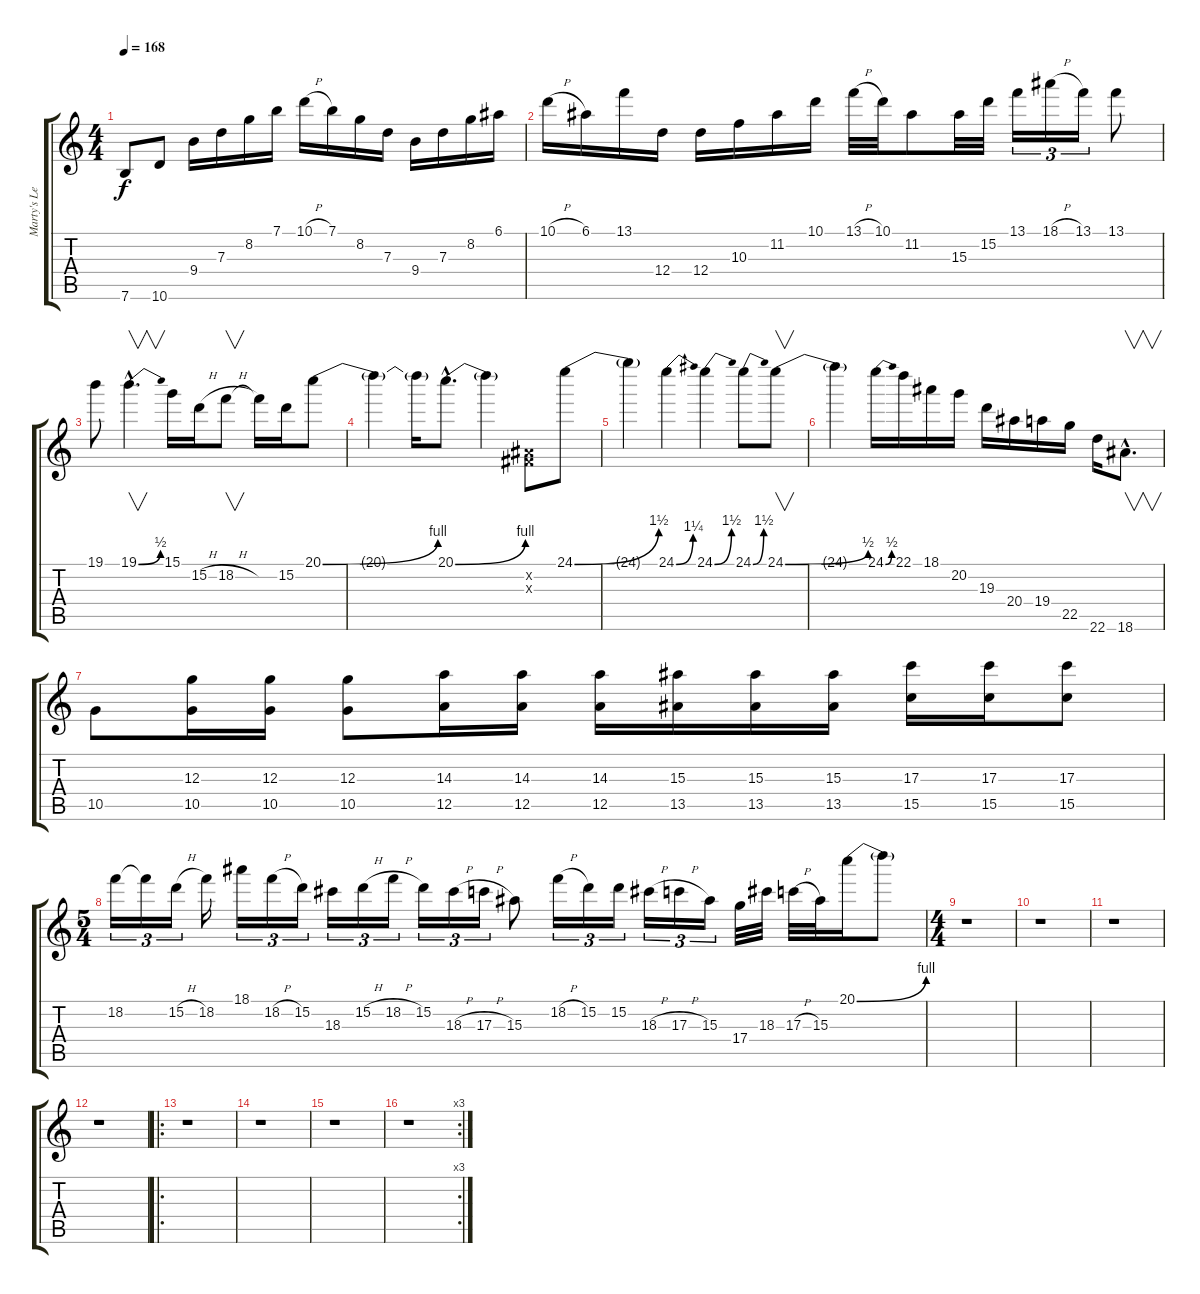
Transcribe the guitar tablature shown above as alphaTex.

\track ("Marty's Leads." "Marty's Le") {instrument distortionguitar}
\staff {score tabs}
\tuning (E4 B3 G3 D3 A2 E2) {hide}
\ts (4 4)
\tempo 168
\clef g2
\ks c
7.6.8{dy f} 10.6.8 9.4.16 7.3.16 8.2.16 7.1.16 10.1{h}.16 7.1.16 8.2.16 7.3.16 9.4.16 7.3.16 8.2.16 6.1.16 |
10.1{h}.16 6.1.16 13.1.16 12.4.16 12.4.16 10.3.16 11.2.16 10.1.16 13.1{h}.32 10.1.32 11.2.8 15.3.32 15.2.32 13.1.16{tu (3 2)} 18.1{h}.16{tu (3 2)} 13.1.16{tu (3 2)} 13.1.8 |
19.1.8 19.1{be (bend 0 0 60 2) hac}.4{v d} 15.1.16 15.2{h}.16 18.2{h}.8{v} 18.2{t}.16 15.2.16 20.1{be (bend 0 0 60 4)}.8 |
20.1{t}.4 20.1{t}.16 20.1{be (bend 0 0 60 4) hac}.8{d} 20.1{t}.4 (-1.2{x} -1.3{x}).8 24.1{be (bend 0 0 60 6)}.8 |
24.1{t}.4 24.1{be (bend 0 0 60 5)}.4 24.1{be (bend 0 0 60 6)}.4 24.1{be (bend 0 0 60 6)}.8 24.1{be (bend 0 0 60 2)}.8{v} |
24.1{t}.4 24.1{be (bend 0 0 60 2)}.16 22.1.16 18.1.16 20.2.16 19.3.16 20.4.16 19.4.16 22.5.16 22.6.16 18.6{hac}.8{v d} |
10.5.8 (12.3 10.5).16 (12.3 10.5).16 (12.3 10.5).8 (14.3 12.5).16 (14.3 12.5).16 (14.3 12.5).16 (15.3 13.5).16 (15.3 13.5).16 (15.3 13.5).16 (17.3 15.5).16 (17.3 15.5).16 (17.3 15.5).8 |
\ts (5 4)
18.2.16{tu (3 2)} 18.2{t}.16{tu (3 2)} 15.2{h}.16{tu (3 2)} 18.2.16 18.1.16{tu (3 2)} 18.2{h}.16{tu (3 2)} 15.2.16{tu (3 2)} 18.3.16{tu (3 2)} 15.2{h}.16{tu (3 2)} 18.2{h}.16{tu (3 2)} 15.2.16{tu (3 2)} 18.3{h}.16{tu (3 2)} 17.3{h}.16{tu (3 2)} 15.3.8 18.2{h}.16{tu (3 2)} 15.2.16{tu (3 2)} 15.2.16{tu (3 2)} 18.3{h}.16{tu (3 2)} 17.3{h}.16{tu (3 2)} 15.3.16{tu (3 2)} 17.4.32 18.3.32 17.3{h}.32 15.3.32 20.1{be (bend 0 0 60 4)}.16 20.1{t}.8 |
\ts (4 4)
r.1 |
r.1 |
r.1 |
r.1 |
\ro
r.1 |
r.1 |
r.1 |
\rc 3
r.1
